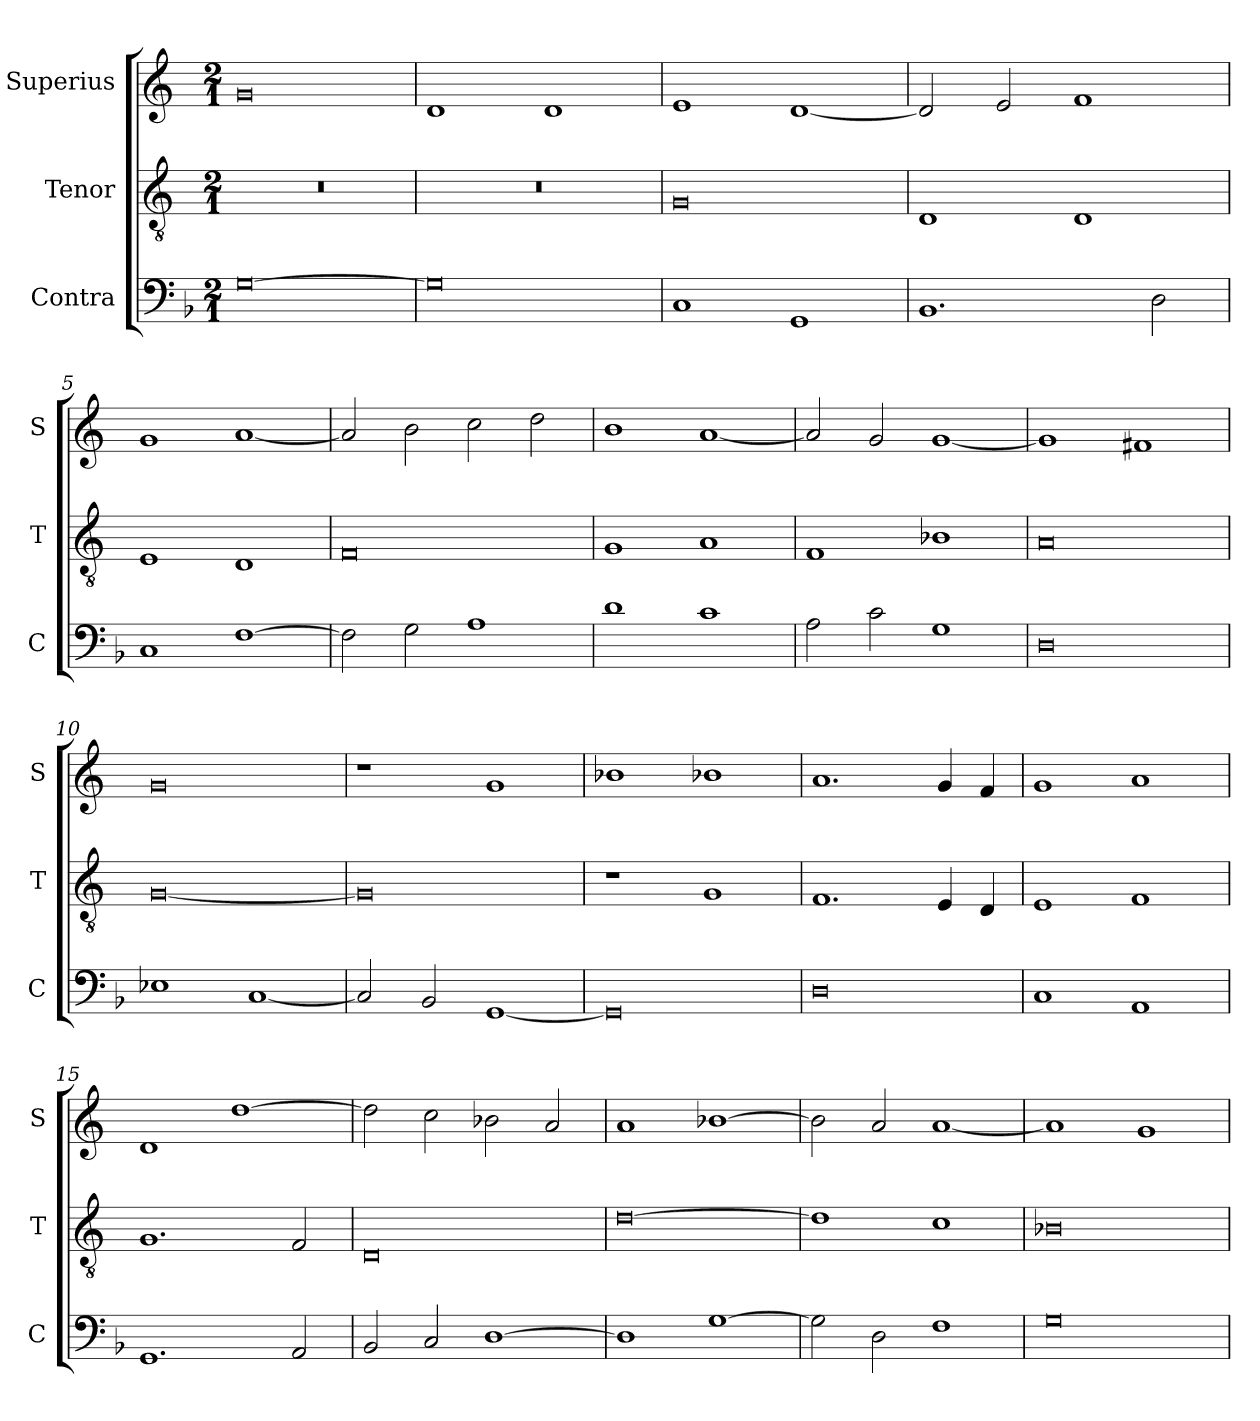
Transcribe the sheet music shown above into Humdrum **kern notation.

**kern	**kern	**kern
*part3	*part2	*part1
*staff3	*staff2	*staff1
*I"Contra	*I"Tenor	*I"Superius
*I'C	*I'T	*I'S
*clefF4	*clefGv2	*clefG2
*k[b-]	*k[]	*k[]
*M2/1	*M2/1	*M2/1
=1	=1	=1
[0G	0r	0g
=2	=2	=2
0G]	0r	1d
.	.	1d
=3	=3	=3
1C	0G	1e
1GG	.	[1d
=4	=4	=4
1.BB-	1D	2d/]
.	.	2e/
.	1D	1f
2D\	.	.
=5	=5	=5
1C	1E	1g
[1F	1D	[1a
=6	=6	=6
2F\]	0F	2a/]
2G\	.	2b\
1A	.	2cc\
.	.	2dd\
=7	=7	=7
1d	1G	1b
1c	1A	[1a
=8	=8	=8
2A\	1F	2a/]
2c\	.	2g/
1G	1B-X	[1g
=9	=9	=9
0D	0A	1g]
.	.	1f#X
=10	=10	=10
1E-X	[0G	0g
[1C	.	.
=11	=11	=11
2C/]	0G]	1r
2BB-/	.	.
[1GG	.	1g
=12	=12	=12
0GG]	1r	1b-X
.	1G	1b-X
=13	=13	=13
0D	1.F	1.a
.	4E/	4g/
.	4D/	4f/
=14	=14	=14
1C	1E	1g
1AA	1F	1a
=15	=15	=15
1.GG	1.G	1d
.	.	[1dd
2AA/	2F/	.
=16	=16	=16
2BB-/	0D	2dd\]
2C/	.	2cc\
[1D	.	2b-X\
.	.	2a/
=17	=17	=17
1D]	[0d	1a
[1G	.	[1b-X
=18	=18	=18
2G\]	1d]	2b-\]
2D\	.	2a/
1F	1c	[1a
=19	=19	=19
0G	0B-X	1a]
.	.	1g
=	=	=
*-	*-	*-
